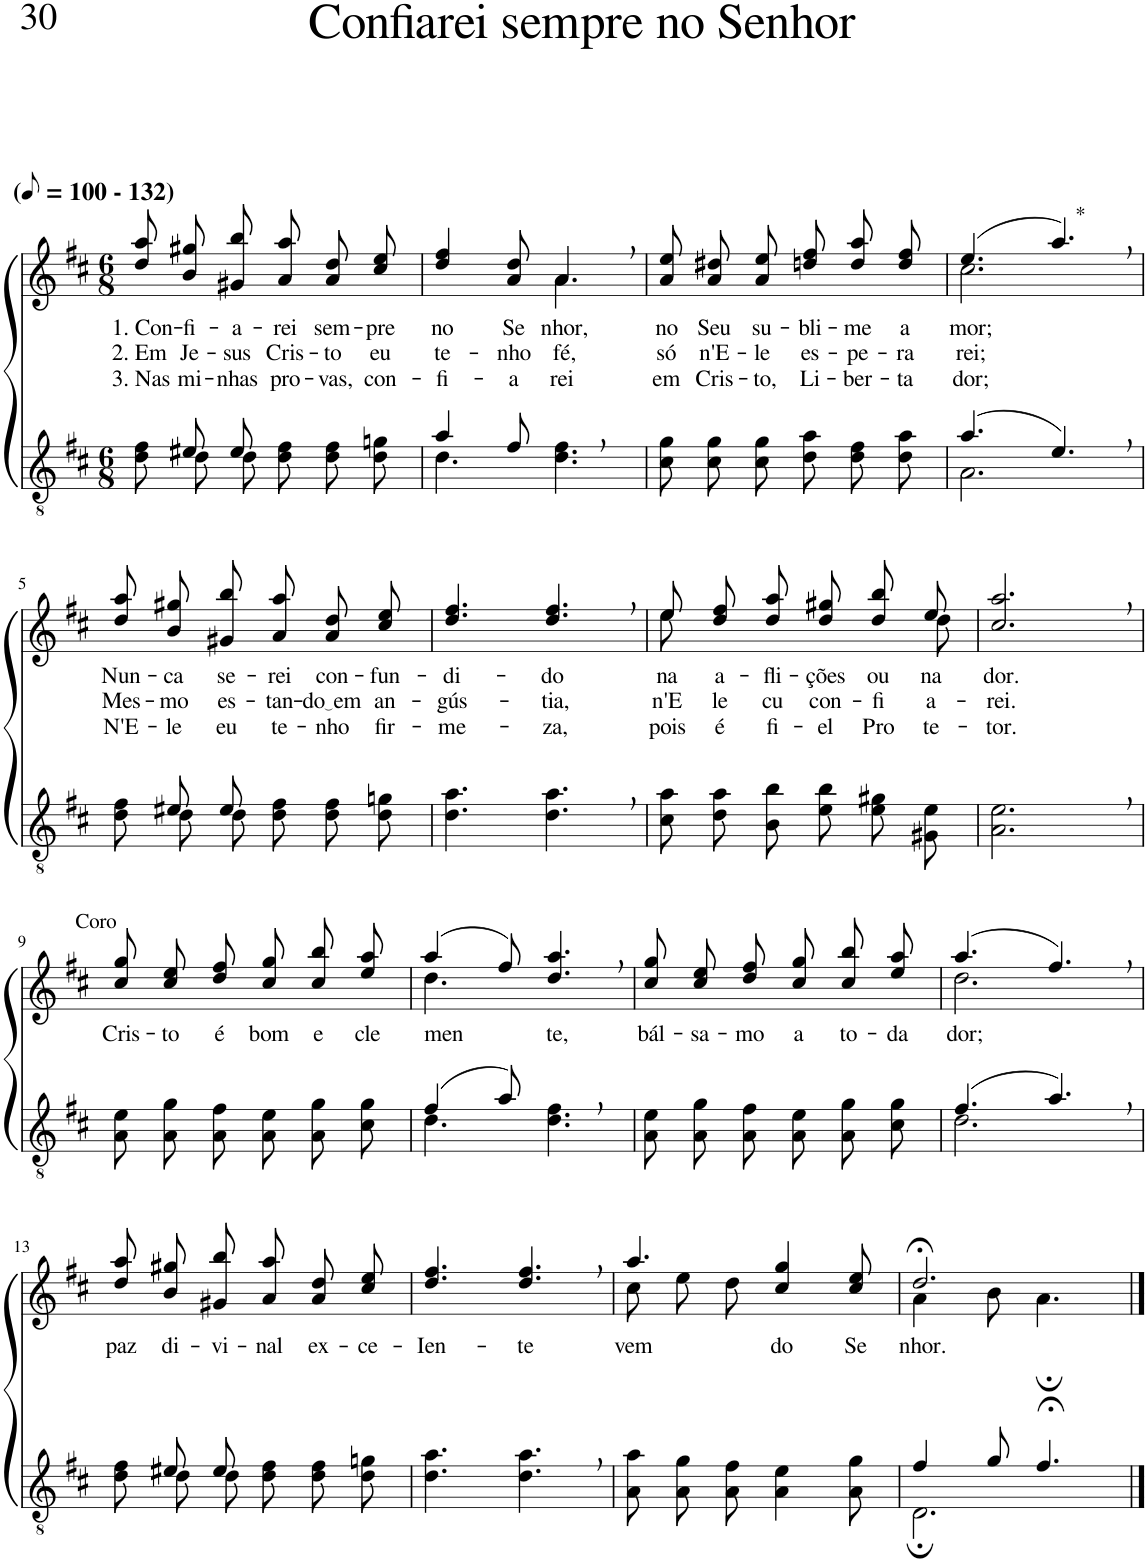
**kern	**kern	**text	**text	**text
*part2	*part1	*part1	*part1	*part1
*staff2	*staff1	*staff1	*staff1	*staff1
*I"Parte III e IV	*I"Parte I e II	*	*	*
*clefGv2	*clefG2	*	*	*
*Trd5c9	*Trd5c9	*	*	*
*k[f#c#]	*k[f#c#]	*	*	*
*M6/8	*M6/8	*	*	*
*MM50	*MM50	*	*	*
=1	=1	=1	=1	=1
*^	*	*	*	*
!	!	!LO:TX:a:B:t=(	!	!	!
!	!	!LO:TX:a:B:t=- 132)	!	!	!
!	!	!	!LO:LY:b	!LO:LY:b	!LO:LY:b
8ryy	8d\ 8f#\L	8dd\ 8aa\L	1. Con-	2. Em	3. Nas
!	!	!	!LO:LY:b	!LO:LY:b	!LO:LY:b
8e#X/L	8d\	8b\ 8gg#X\	-fi-	Je-	mi-
!	!	!	!LO:LY:b	!LO:LY:b	!LO:LY:b
8e#/J	8d\J	8g#X\ 8bb\J	-a-	-sus	-nhas
!	!	!	!LO:LY:b	!LO:LY:b	!LO:LY:b
4.ryy	8d\ 8f#\L	8a\ 8aa\L	-rei	Cris-	pro-
!	!	!	!LO:LY:b	!LO:LY:b	!LO:LY:b
.	8d\ 8f#\	8a\ 8dd\	sem-	-to	-vas,
!	!	!	!LO:LY:b	!LO:LY:b	!LO:LY:b
.	8d\ 8gn\J	8cc#\ 8ee\J	-pre	eu	con-
=2	=2	=2	=2	=2	=2
!	!	!	!LO:LY:b	!LO:LY:b	!LO:LY:b
*	*	*^	*	*	*
4a/	4.d\	4dd/ 4ff#/	4.ryy	no	te-	-fi-
!	!	!	!	!LO:LY:b	!LO:LY:b	!LO:LY:b
8f#/	.	8a/ 8dd/	.	Se-	-nho	-a-
!	!	!	!	!LO:LY:b	!LO:LY:b	!LO:LY:b
8ryy	4.d\ 4.f#\	4.a,/	4.a\	-nhor,	fé,	-rei
4ryy	.	.	.	.	.	.
*v	*v	*	*	*	*	*
*	*v	*v	*	*	*
=3	=3	=3	=3	=3
!	!	!LO:LY:b	!LO:LY:b	!LO:LY:b
8c#\ 8g\L	8a\ 8ee\L	no	só	em
!	!	!LO:LY:b	!LO:LY:b	!LO:LY:b
8c#\ 8g\	8a\ 8dd#X\	Seu	n'E-	Cris-
!	!	!LO:LY:b	!LO:LY:b	!LO:LY:b
8c#\ 8g\J	8a\ 8ee\J	su-	-le	-to,
!	!	!LO:LY:b	!LO:LY:b	!LO:LY:b
8d\ 8a\L	8ddn\ 8ff#\L	-bli-	es-	Li-
!	!	!LO:LY:b	!LO:LY:b	!LO:LY:b
8d\ 8f#\	8dd\ 8aa\	-me	-pe-	-ber-
!	!	!LO:LY:b	!LO:LY:b	!LO:LY:b
8d\ 8a\J	8dd\ 8ff#\J	a-	-ra-	-ta-
=4	=4	=4	=4	=4
*^	*^	*	*	*
!	!	!	!	!LO:LY:b	!LO:LY:b	!LO:LY:b
(4.a/	2.A\	(4.ee/	2.cc#\	-mor;	-rei;	-dor;
!	!	!LO:TX:a:t=*	!	!	!	!
4.e,/)	.	4.aa,/)	.	.	.	.
*	*	*v	*v	*	*	*
!!LO:LB:g=z
=5	=5	=5	=5	=5	=5
!	!	!	!LO:LY:b	!LO:LY:b	!LO:LY:b
8ryy	8d\ 8f#\L	8dd\ 8aa\L	Nun-	Mes-	N'E-
!	!	!	!LO:LY:b	!LO:LY:b	!LO:LY:b
8e#X/L	8d\	8b\ 8gg#X\	-ca	-mo	-le
!	!	!	!LO:LY:b	!LO:LY:b	!LO:LY:b
8e#/J	8d\J	8g#X\ 8bb\J	se-	es-	eu
!	!	!	!LO:LY:b	!LO:LY:b	!LO:LY:b
4.ryy	8d\ 8f#\L	8a\ 8aa\L	-rei	-tan-	te-
!	!	!	!LO:LY:b	!LO:LY:b	!LO:LY:b
.	8d\ 8f#\	8a\ 8dd\	con-	do em	-nho
!	!	!	!LO:LY:b	!LO:LY:b	!LO:LY:b
.	8d\ 8gn\J	8cc#\ 8ee\J	-fun-	an-	fir-
=6	=6	=6	=6	=6	=6
!	!	!	!LO:LY:b	!LO:LY:b	!LO:LY:b
*v	*v	*	*	*	*
4.d\ 4.a\	4.dd/ 4.ff#/	-di-	-gús-	-me-
!	!	!LO:LY:b	!LO:LY:b	!LO:LY:b
4.d\, 4.a\,	4.dd/, 4.ff#/,	-do	-tia,	-za,
=7	=7	=7	=7	=7
*	*^	*	*	*
!	!	!	!LO:LY:b	!LO:LY:b	!LO:LY:b
8c#\ 8a\L	8ee\L	8ee\L	na	n'E-	pois
!	!	!	!LO:LY:b	!LO:LY:b	!LO:LY:b
8d\ 8a\	8dd\ 8ff#\	2ryy	a-	-le	é
!	!	!	!LO:LY:b	!LO:LY:b	!LO:LY:b
8B\ 8b\J	8dd\ 8aa\J	.	-fli-	cu	fi-
!	!	!	!LO:LY:b	!LO:LY:b	!LO:LY:b
8e\ 8b\L	8dd\ 8gg#X\L	.	-ções	con-	-el
!	!	!	!LO:LY:b	!LO:LY:b	!LO:LY:b
8e\ 8g#X\	8dd\ 8bb\	.	ou	-fi-	Pro-
!	!	!	!LO:LY:b	!LO:LY:b	!LO:LY:b
8G#X\ 8e\J	8ee\J	8dd\J	na	-a-	-te-
=8	=8	=8	=8	=8	=8
!	!	!	!LO:LY:b	!LO:LY:b	!LO:LY:b
*	*v	*v	*	*	*
2.A\, 2.e\,	2.cc#/, 2.aa/,	dor.	-rei.	-tor.
!!LO:LB:g=z
=9	=9	=9	=9	=9
!	!LO:TX:a:t=Coro	!	!	!
!	!	!LO:LY:b	!	!
8A\ 8e\L	8cc#\ 8gg\L	Cris-	.	.
!	!	!LO:LY:b	!	!
8A\ 8g\	8cc#\ 8ee\	-to	.	.
!	!	!LO:LY:b	!	!
8A\ 8f#\J	8dd\ 8ff#\J	é	.	.
!	!	!LO:LY:b	!	!
8A\ 8e\L	8cc#\ 8gg\L	bom	.	.
!	!	!LO:LY:b	!	!
8A\ 8g\	8cc#\ 8bb\	e	.	.
!	!	!LO:LY:b	!	!
8c#\ 8g\J	8ee\ 8aa\J	cle-	.	.
=10	=10	=10	=10	=10
*^	*^	*	*	*
!	!	!	!	!LO:LY:b	!	!
(4f#/	4.d\	(4aa/	4.dd\	-men-	.	.
8a/)	.	8ff#/)	.	.	.	.
!	!	!	!	!LO:LY:b	!	!
8ryy	4.d\ 4.f#\	4.dd/, 4.aa/,	4.ryy	-te,	.	.
4ryy	.	.	.	.	.	.
*v	*v	*	*	*	*	*
*	*v	*v	*	*	*
=11	=11	=11	=11	=11
!	!	!LO:LY:b	!	!
8A\ 8e\L	8cc#\ 8gg\L	bál-	.	.
!	!	!LO:LY:b	!	!
8A\ 8g\	8cc#\ 8ee\	-sa-	.	.
!	!	!LO:LY:b	!	!
8A\ 8f#\J	8dd\ 8ff#\J	-mo	.	.
!	!	!LO:LY:b	!	!
8A\ 8e\L	8cc#\ 8gg\L	a	.	.
!	!	!LO:LY:b	!	!
8A\ 8g\	8cc#\ 8bb\	to-	.	.
!	!	!LO:LY:b	!	!
8c#\ 8g\J	8ee\ 8aa\J	-da	.	.
=12	=12	=12	=12	=12
*^	*^	*	*	*
!	!	!	!	!LO:LY:b	!	!
(4.f#/	2.d\	(4.aa/	2.dd\	dor;	.	.
4.a,/)	.	4.ff#,/)	.	.	.	.
*	*	*v	*v	*	*	*
!!LO:LB:g=z
=13	=13	=13	=13	=13	=13
!	!	!	!LO:LY:b	!	!
8ryy	8d\ 8f#\L	8dd\ 8aa\L	paz	.	.
!	!	!	!LO:LY:b	!	!
8e#X/L	8d\	8b\ 8gg#X\	di-	.	.
!	!	!	!LO:LY:b	!	!
8e#/J	8d\J	8g#X\ 8bb\J	-vi-	.	.
!	!	!	!LO:LY:b	!	!
4.ryy	8d\ 8f#\L	8a\ 8aa\L	-nal	.	.
!	!	!	!LO:LY:b	!	!
.	8d\ 8f#\	8a\ 8dd\	ex-	.	.
!	!	!	!LO:LY:b	!	!
.	8d\ 8gn\J	8cc#\ 8ee\J	-ce-	.	.
=14	=14	=14	=14	=14	=14
!	!	!	!LO:LY:b	!	!
*v	*v	*	*	*	*
4.d\ 4.a\	4.dd/ 4.ff#/	-Ien-	.	.
!	!	!LO:LY:b	!	!
4.d\, 4.a\,	4.dd/, 4.ff#/,	-te	.	.
=15	=15	=15	=15	=15
*	*^	*	*	*
!	!	!	!LO:LY:b	!	!
8A\ 8a\L	4.aa/	8cc#\L	vem	.	.
8A\ 8g\	.	8ee\	.	.	.
8A\ 8f#\J	.	8dd\J	.	.	.
!	!	!	!LO:LY:b	!	!
4A\ 4e\	4cc#/ 4gg/	4.ryy	do	.	.
!	!	!	!LO:LY:b	!	!
8A\ 8g\	8cc#/ 8ee/	.	Se-	.	.
=16	=16	=16	=16	=16	=16
*^	*	*	*	*	*
!	!	!	!	!LO:LY:b	!	!
4f#/	2.D;\	2.dd;</	4a\	-nhor.	.	.
8g/	.	.	8b\	.	.	.
4.f#;</	.	.	4.a;\	.	.	.
*v	*v	*	*	*	*	*
*	*v	*v	*	*	*
==	==	==	==	==
*-	*-	*-	*-	*-
